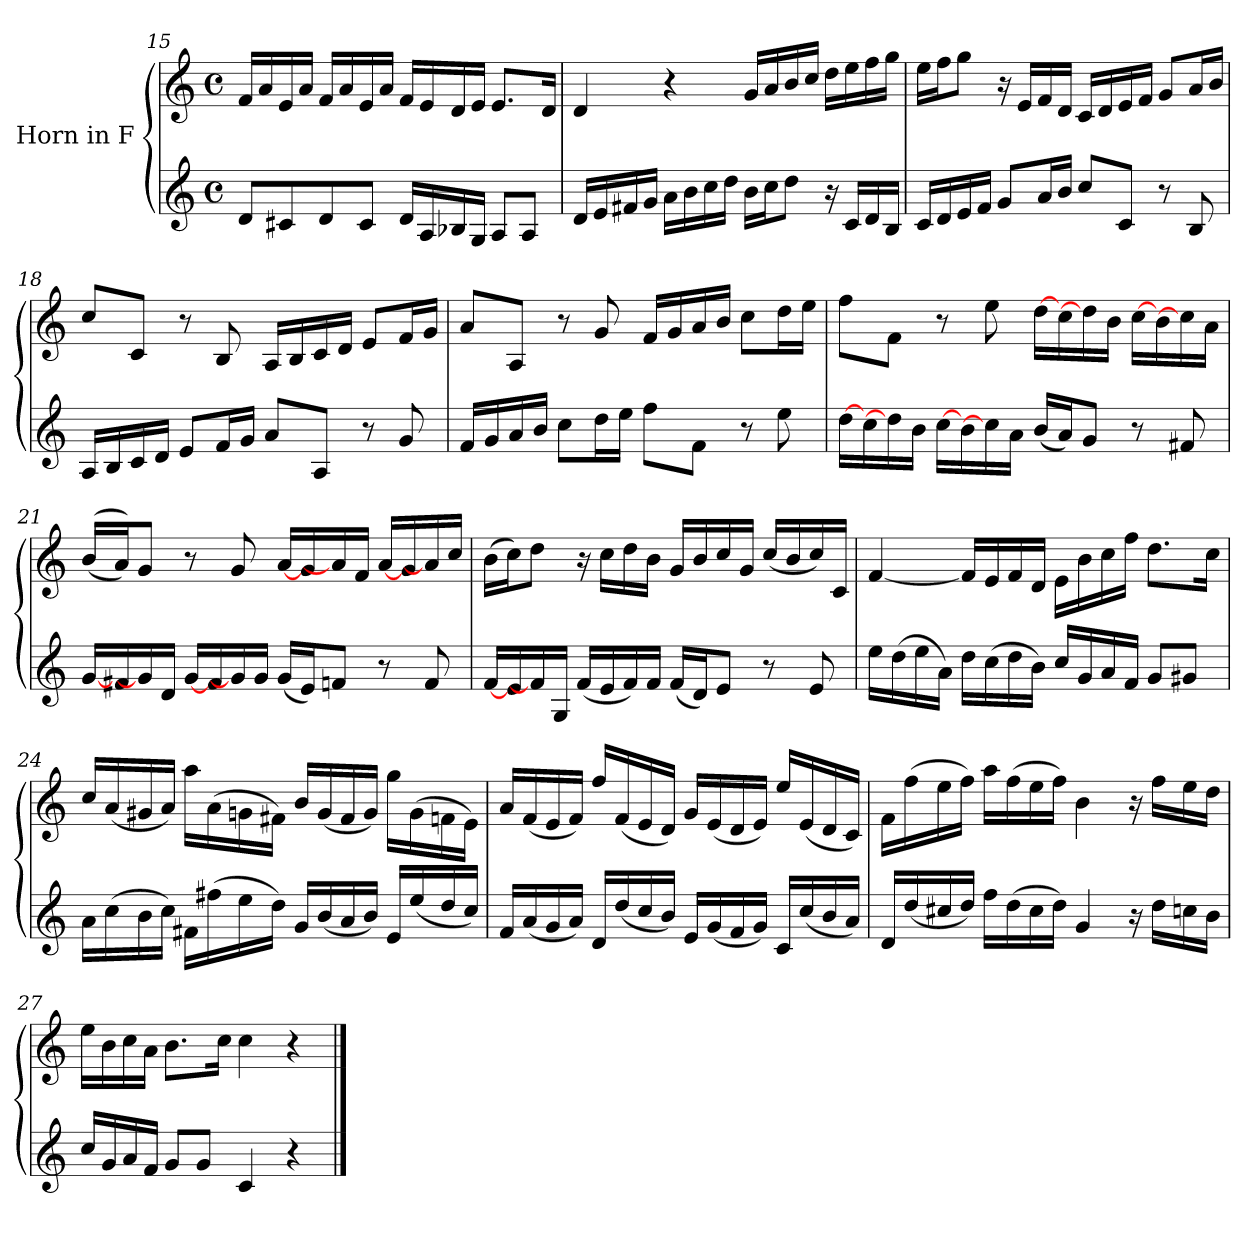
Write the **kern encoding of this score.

**kern	**kern
*part2	*part1
*staff2	*staff1
*I"Horn in F	*I"Horn in F
*clefG2	*clefG2
*ITrd4c7	*ITrd4c7
*k[b-]	*k[b-]
*M4/4	*M4/4
*met(c)	*met(c)
=15	=15
8G/L	16B-/LL
.	16d/
8F#X/	16A/
.	16d/JJ
8G/	16B-/LL
.	16d/
8F#/J	16A/
.	16d/JJ
16G/LL	16B-/LL
16D/	16A/
16E-X/	16G/
16C/JJ	16A/JJ
8D/L	8.A/L
8D/J	.
.	16G/Jk
!!LO:LB:g=z
=16	=16
16G/LL	4G/
16A/	.
16Bn/	.
16c/JJ	.
16d\LL	4r
16e\	.
16f\	.
16g\JJ	.
16e\LL	16c/LL
16f\J	16d/
8g\J	16e/
.	16f/JJ
16r	16g\LL
16F/LL	16a\
16G/	16b-\
16E/JJ	16cc\JJ
=17	=17
16F/LL	16a\LL
16G/	16b-\J
16A/	8cc\J
16B-/JJ	.
8c/L	16r
.	16A/LL
16d/L	16B-/
16e/JJ	16G/JJ
8f/L	16F/LL
.	16G/
8F/J	16A/
.	16B-/JJ
8r	8c/L
8E/	16d/L
.	16e/JJ
=18	=18
16D/LL	8f/L
16E/	.
16F/	8F/J
16G/JJ	.
8A/L	8r
16B-/L	8E/
16c/JJ	.
8d/L	16D/LL
.	16E/
8D/J	16F/
.	16G/JJ
8r	8A/L
8c/	16B-/L
.	16c/JJ
=19	=19
16B-/LL	8d/L
16c/	.
16d/	8D/J
16e/JJ	.
8f\L	8r
16g\L	8c/
16a\JJ	.
8b-\L	16B-/LL
.	16c/
8B-\J	16d/
.	16e/JJ
8r	8f\L
8a\	16g\L
.	16a\JJ
!!LO:LB:g=z
=20	=20
[16g\LL	8b-\L
16f\	.
16g\]	8B-\J
16e\JJ	.
[16f\LL	8r
16e\	.
16f\]	8a\
16d\JJ	.
(16e/LL	[16g\LL
16d/J)	16f\
8c/J	16g\]
.	16e\JJ
8r	[16f\LL
.	16e\
8Bn/	16f\]
.	16d\JJ
=21	=21
[16c/LL	((16e/LL
16Bn/	16d/J))
16c/]	8c/J
16G/JJ	.
[16c/LL	8r
16B/	.
16c/]	8c/
16c/JJ	.
(16c/LL	[16d/LL
16A/J)	16c/
8B-X/J	16d/]
.	16B-/JJ
8r	[16d/LL
.	16c/
8B-/	16d/]
.	16f/JJ
=22	=22
[16B-/LL	(16e\LL
16A/	16f\J)
16B-/]	8g\J
16C/JJ	.
(16B-/LL	16r
16A/	16f\LL
16B-/)	16g\
16B-/JJ	16e\JJ
(16B-/LL	16c/LL
16G/J)	16e/
8A/J	16f/
.	16c/JJ
8r	(16f/LL
.	16e/
8A/	16f/)
.	16F/JJ
=23	=23
16a\LL	[4B-/
(16g\	.
16a\	.
16d\JJ)	.
16g\LL	16B-/LL]
(16f\	16A/
16g\	16B-/
16e\JJ)	16G/JJ
16f/LL	16A\LL
16c/	16e\
16d/	16f\
16B-/JJ	16b-\JJ
8c/L	8.g\L
8c#X/J	.
.	16f\Jk
!!LO:LB:g=z
=24	=24
16d\LL	16f/LL
(16f\	(16d/
16e\	16c#X/
16f\JJ)	16d/JJ)
16Bn\LL	16dd\LL
(16bn\	(16d\
16a\	16cn\
16g\JJ)	16Bn\JJ)
16c/LL	16e/LL
(16e/	(16c/
16d/	16B/
16e/JJ)	16c/JJ)
16A/LL	16cc\LL
(16a/	(16c\
16g/	16B-X\
16f/JJ)	16A\JJ)
=25	=25
16B-/LL	16d/LL
(16d/	(16B-/
16c/	16A/
16d/JJ)	16B-/JJ)
16G/LL	16b-/LL
(16g/	(16B-/
16f/	16A/
16e/JJ)	16G/JJ)
16A/LL	16c/LL
(16c/	(16A/
16B-/	16G/
16c/JJ)	16A/JJ)
16F/LL	16a/LL
(16f/	(16A/
16e/	16G/
16d/JJ)	16F/JJ)
=26	=26
16G/LL	16B-\LL
(16g/	(16b-\
16f#X/	16a\
16g/JJ)	16b-\JJ)
16b-\LL	16dd\LL
(16g\	(16b-\
16f#\	16a\
16g\JJ)	16b-\JJ)
4c/	4e\
16r	16r
16g\LL	16b-\LL
16fn\	16a\
16e\JJ	16g\JJ
=27	=27
16f/LL	16a\LL
16c/	16e\
16d/	16f\
16B-/JJ	16d\JJ
8c/L	8.e\L
8c/J	.
.	16f\Jk
4F/	4f\
4r	4r
==	==
*-	*-
